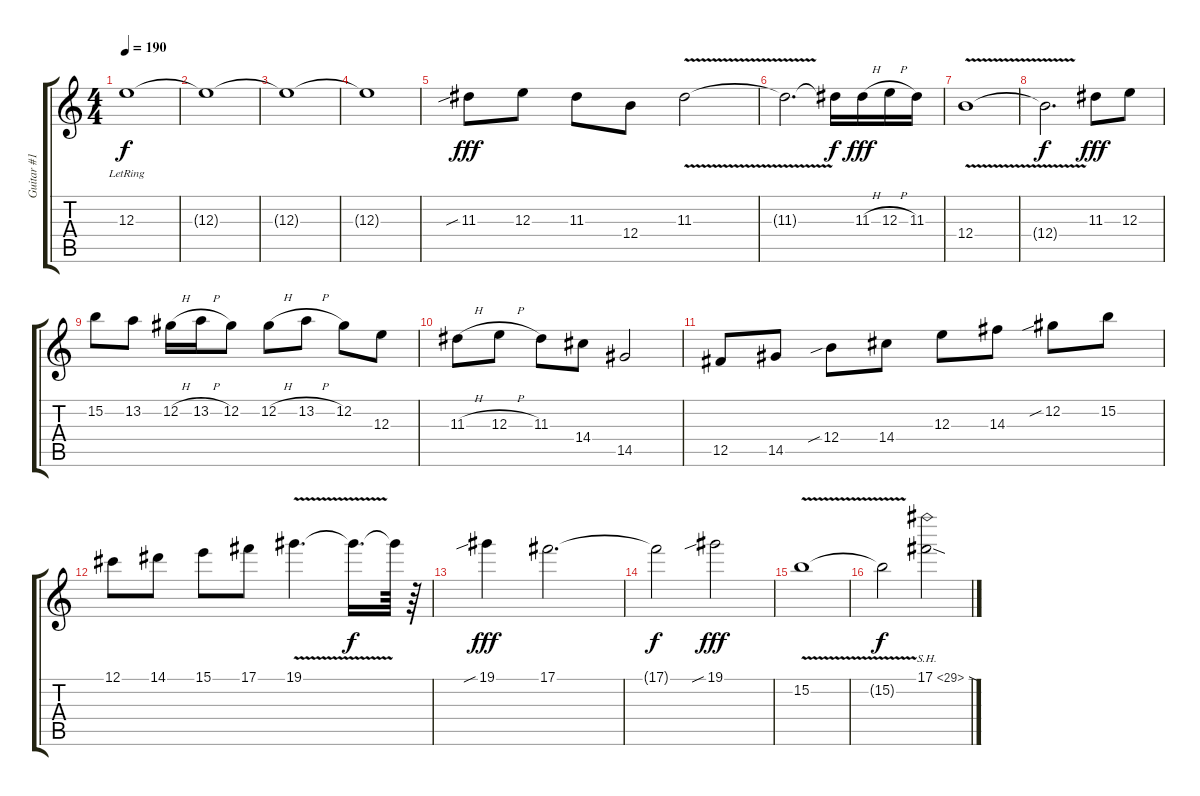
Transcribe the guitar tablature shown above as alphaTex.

\track ("Guitar #1" "Guitar #1") {instrument overdrivenguitar}
\staff {score tabs}
\tuning (Db4 Ab3 E3 B2 Gb2 B1) {hide}
\ts (4 4)
\tempo 190
\clef g2
\ks c
12.3{lr}.1{dy f} |
12.3{t}.1 |
12.3{t}.1 |
12.3{t}.1 |
11.3{sib}.8{dy fff volume 16 instrument overdrivenguitar} 12.3.8 11.3.8 12.4.8 11.3{v}.2 |
11.3{t}.2{d} 11.3{t}.16{dy f} 11.3{h}.16{dy fff} 12.3{h}.16 11.3.16 |
12.4{v}.1 |
12.4{t}.2{d dy f} 11.3.8{dy fff} 12.3.8 |
15.2.8 13.2.8 12.2{h}.16 13.2{h}.16 12.2.8 12.2{h}.8 13.2{h}.8 12.2.8 12.3.8 |
11.3{h}.8 12.3{h}.8 11.3.8 14.4.8 14.5.2 |
12.5.8 14.5.8 12.4{sib}.8 14.4.8 12.3.8 14.3.8 12.2{sib}.8 15.2.8 |
12.1.8 14.1.8 15.1.8 17.1.8 19.1{v}.4{d} 19.1{t}.16{d dy f} 19.1{t}.64 r.64 |
19.1{sib}.4{dy fff} 17.1.2{d} |
17.1{t}.2{dy f} 19.1{sib}.2{dy fff} |
15.2{v}.1 |
15.2{t}.2{dy f} 17.1{sh 12 sod}.2
